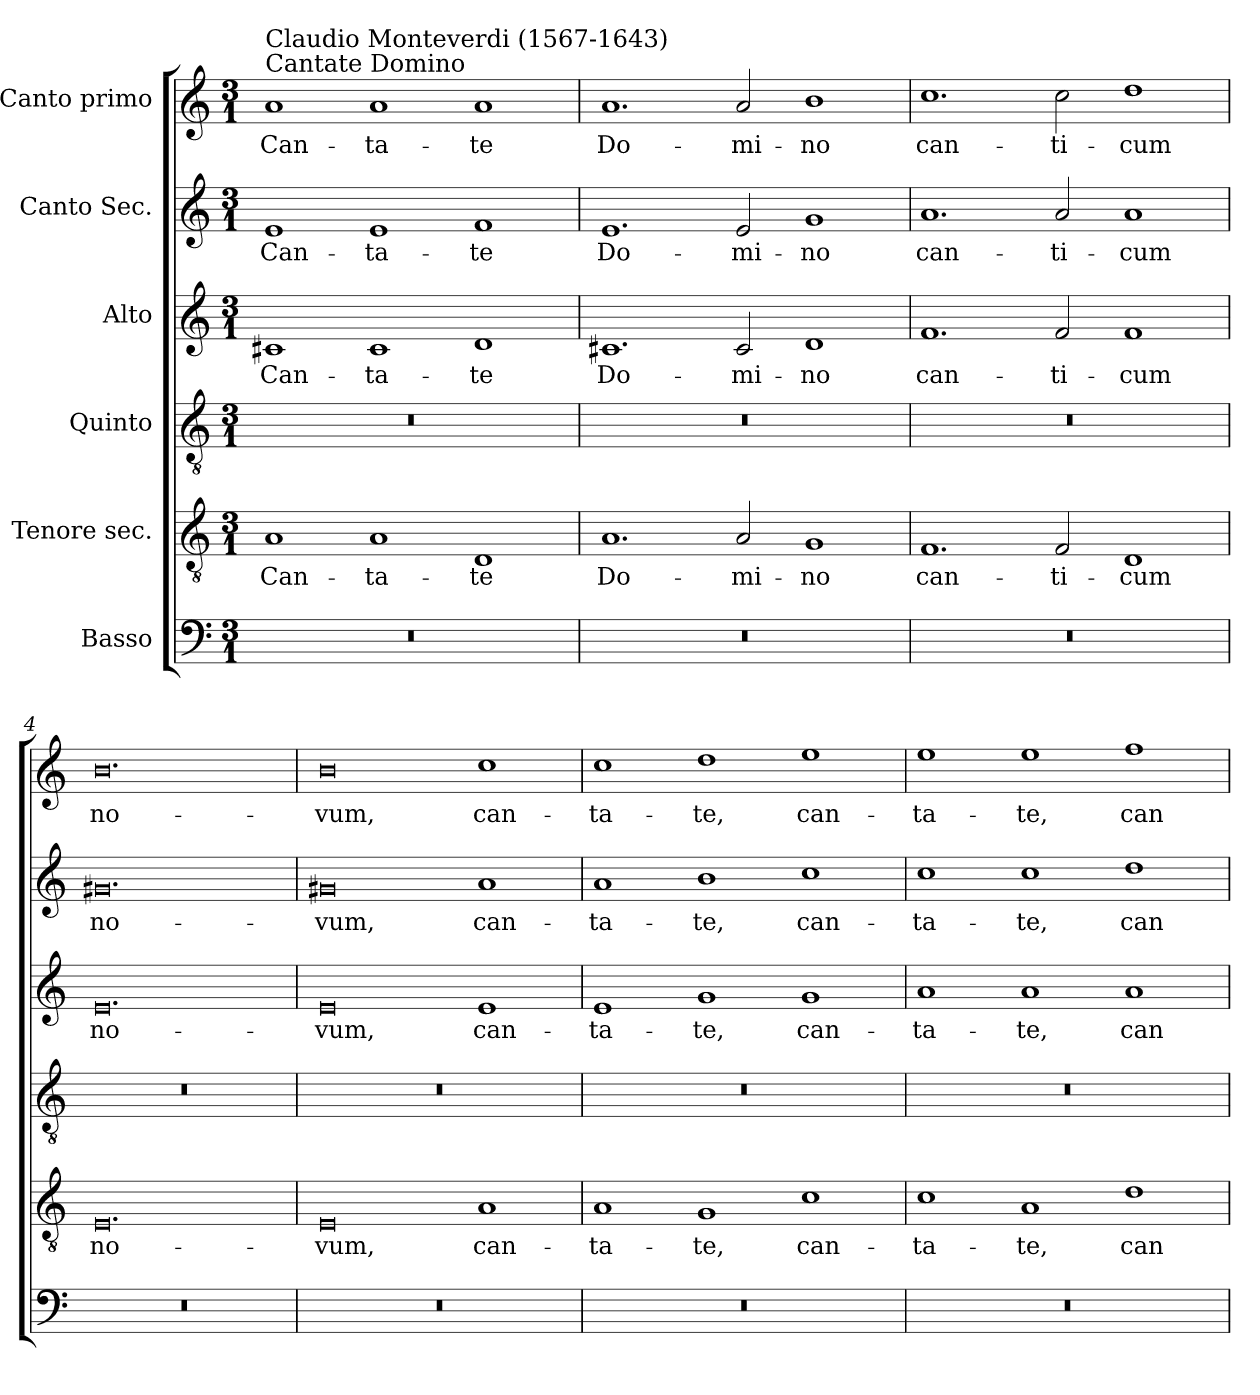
**kern	**kern	**text	**kern	**kern	**text	**kern	**text	**kern	**text
*part6	*part5	*part5	*part4	*part3	*part3	*part2	*part2	*part1	*part1
*staff6	*staff5	*staff5	*staff4	*staff3	*staff3	*staff2	*staff2	*staff1	*staff1
*I"Basso	*I"Tenore sec.	*	*I"Quinto	*I"Alto	*	*I"Canto Sec.	*	*I"Canto primo	*
*clefF4	*clefGv2	*	*clefGv2	*clefG2	*	*clefG2	*	*clefG2	*
*k[]	*k[]	*	*k[]	*k[]	*	*k[]	*	*k[]	*
*M3/1	*M3/1	*	*M3/1	*M3/1	*	*M3/1	*	*M3/1	*
*MM120	*MM120	*	*MM120	*MM120	*	*MM120	*	*MM120	*
=1	=1	=1	=1	=1	=1	=1	=1	=1	=1
!	!	!	!	!	!	!	!	!LO:TX:a:t=Cantate Domino	!
!	!	!	!	!	!	!	!	!LO:TX:a:t=Claudio Monteverdi (1567-1643)	!
!	!	!LO:LY:b	!	!	!LO:LY:b	!	!LO:LY:b	!	!LO:LY:b
0.r	1A	Can-	0.r	1c#X	Can-	1e	Can-	1a	Can-
!	!	!LO:LY:b	!	!	!LO:LY:b	!	!LO:LY:b	!	!LO:LY:b
.	1A	-ta-	.	1c#	-ta-	1e	-ta-	1a	-ta-
!	!	!LO:LY:b	!	!	!LO:LY:b	!	!LO:LY:b	!	!LO:LY:b
.	1D	-te	.	1d	-te	1f	-te	1a	-te
=2	=2	=2	=2	=2	=2	=2	=2	=2	=2
!	!	!LO:LY:b	!	!	!LO:LY:b	!	!LO:LY:b	!	!LO:LY:b
0.r	1.A	Do-	0.r	1.c#X	Do-	1.e	Do-	1.a	Do-
!	!	!LO:LY:b	!	!	!LO:LY:b	!	!LO:LY:b	!	!LO:LY:b
.	2A/	-mi-	.	2c#/	-mi-	2e/	-mi-	2a/	-mi-
!	!	!LO:LY:b	!	!	!LO:LY:b	!	!LO:LY:b	!	!LO:LY:b
.	1G	-no	.	1d	-no	1g	-no	1b	-no
=3	=3	=3	=3	=3	=3	=3	=3	=3	=3
!	!	!LO:LY:b	!	!	!LO:LY:b	!	!LO:LY:b	!	!LO:LY:b
0.r	1.F	can-	0.r	1.f	can-	1.a	can-	1.cc	can-
!	!	!LO:LY:b	!	!	!LO:LY:b	!	!LO:LY:b	!	!LO:LY:b
.	2F/	-ti-	.	2f/	-ti-	2a/	-ti-	2cc\	-ti-
!	!	!LO:LY:b	!	!	!LO:LY:b	!	!LO:LY:b	!	!LO:LY:b
.	1D	-cum	.	1f	-cum	1a	-cum	1dd	-cum
=4	=4	=4	=4	=4	=4	=4	=4	=4	=4
!	!	!LO:LY:b	!	!	!LO:LY:b	!	!LO:LY:b	!	!LO:LY:b
0.r	0.E	no-	0.r	0.e	no-	0.g#X	no-	0.b	no-
=5	=5	=5	=5	=5	=5	=5	=5	=5	=5
!	!	!LO:LY:b	!	!	!LO:LY:b	!	!LO:LY:b	!	!LO:LY:b
0.r	0E	-­vum,	0.r	0e	-­vum,	0g#X	-­vum,	0b	-­vum,
!	!	!LO:LY:b	!	!	!LO:LY:b	!	!LO:LY:b	!	!LO:LY:b
.	1A	can-	.	1e	can-	1a	can-	1cc	can-
!!LO:LB:g=z
=6	=6	=6	=6	=6	=6	=6	=6	=6	=6
!	!	!LO:LY:b	!	!	!LO:LY:b	!	!LO:LY:b	!	!LO:LY:b
0.r	1A	-ta-	0.r	1e	-ta-	1a	-ta-	1cc	-ta-
!	!	!LO:LY:b	!	!	!LO:LY:b	!	!LO:LY:b	!	!LO:LY:b
.	1G	-te,	.	1g	-te,	1b	-te,	1dd	-te,
!	!	!LO:LY:b	!	!	!LO:LY:b	!	!LO:LY:b	!	!LO:LY:b
.	1c	can-	.	1g	can-	1cc	can-	1ee	can-
=7	=7	=7	=7	=7	=7	=7	=7	=7	=7
!	!	!LO:LY:b	!	!	!LO:LY:b	!	!LO:LY:b	!	!LO:LY:b
0.r	1c	-ta-	0.r	1a	-ta-	1cc	-ta-	1ee	-ta-
!	!	!LO:LY:b	!	!	!LO:LY:b	!	!LO:LY:b	!	!LO:LY:b
.	1A	-te,	.	1a	-te,	1cc	-te,	1ee	-te,
!	!	!LO:LY:b	!	!	!LO:LY:b	!	!LO:LY:b	!	!LO:LY:b
.	1d	can-	.	1a	can-	1dd	can-	1ff	can-
=	=	=	=	=	=	=	=	=	=
*-	*-	*-	*-	*-	*-	*-	*-	*-	*-
